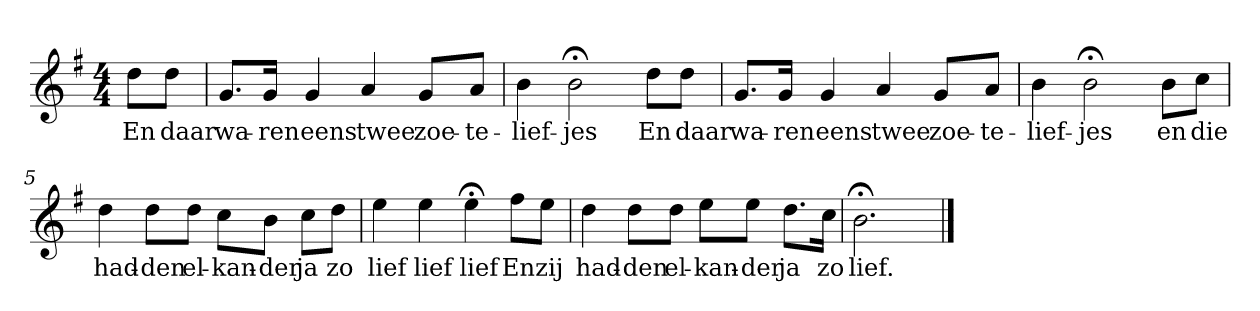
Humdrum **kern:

**kern	**text
*part1	*part1
*staff1	*staff1
*k[f#]	*
*G:	*
*M4/4	*
*MM120	*
=	=
8ddL	En
8ddJ	daar
=1	=1
8.gL	wa-
16gJk	-ren
4g	eens
4a	twee
8gL	zoe-
8aJ	-te-
=2	=2
4b	-lief-
2b;<	-jes
8ddL	En
8ddJ	daar
=3	=3
8.gL	wa-
16gJk	-ren
4g	eens
4a	twee
8gL	zoe-
8aJ	-te-
=4	=4
4b	-lief-
2b;<	-jes
8bL	en
8ccJ	die
=5	=5
4dd	had-
8ddL	-den
8ddJ	el-
8ccL	-kan-
8bJ	-der
8ccL	ja
8ddJ	zo
=6	=6
4ee	lief
4ee	lief
4ee;<	lief
8ff#L	En
8eeJ	zij
=7	=7
4dd	had-
8ddL	-den
8ddJ	el-
8eeL	-kan-
8eeJ	-der
8.ddL	ja
16ccJk	zo
=8	=8
2.b;<	lief.
==	==
*-	*-
